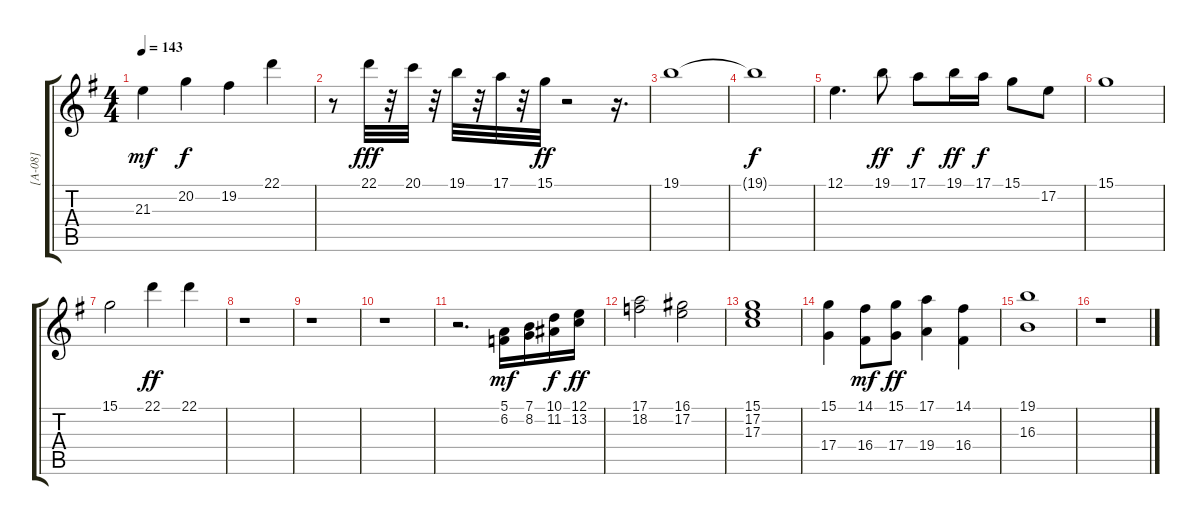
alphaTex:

\track ("[A-08] " "[A-08] ") {instrument stringensemble1}
\staff {score tabs}
\tuning (E4 B3 G3 D3 A2 E2) {hide}
\ts (4 4)
\tempo 143
\clef g2
\ks g
21.3.4{dy mf} 20.2.4{dy f} 19.2.4 22.1.4 |
r.8 22.1.32{dy fff} r.32 20.1.32 r.32 19.1.32 r.32 17.1.32 r.32 15.1.32{dy ff} r.2 r.16{d} |
19.1.1 |
19.1{t}.1{dy f} |
12.1.4{d} 19.1.8{dy ff} 17.1.8{dy f} 19.1.16{dy ff} 17.1.16{dy f} 15.1.8 17.2.8 |
15.1.1 |
15.1.2 22.1.4{dy ff} 22.1.4 |
r.1 |
r.1 |
r.1 |
r.2{d} (5.1 6.2).16{dy mf volume 10} (7.1 8.2).16 (10.1 11.2).16{dy f} (12.1 13.2).16{dy ff} |
(17.1 18.2).2 (16.1 17.2).2 |
(15.1 17.2 17.3).1 |
(15.1 17.4).4 (14.1 16.4).8{dy mf} (15.1 17.4).8{dy ff} (17.1 19.4).4 (14.1 16.4).4 |
(19.1 16.3).1 |
r.1
